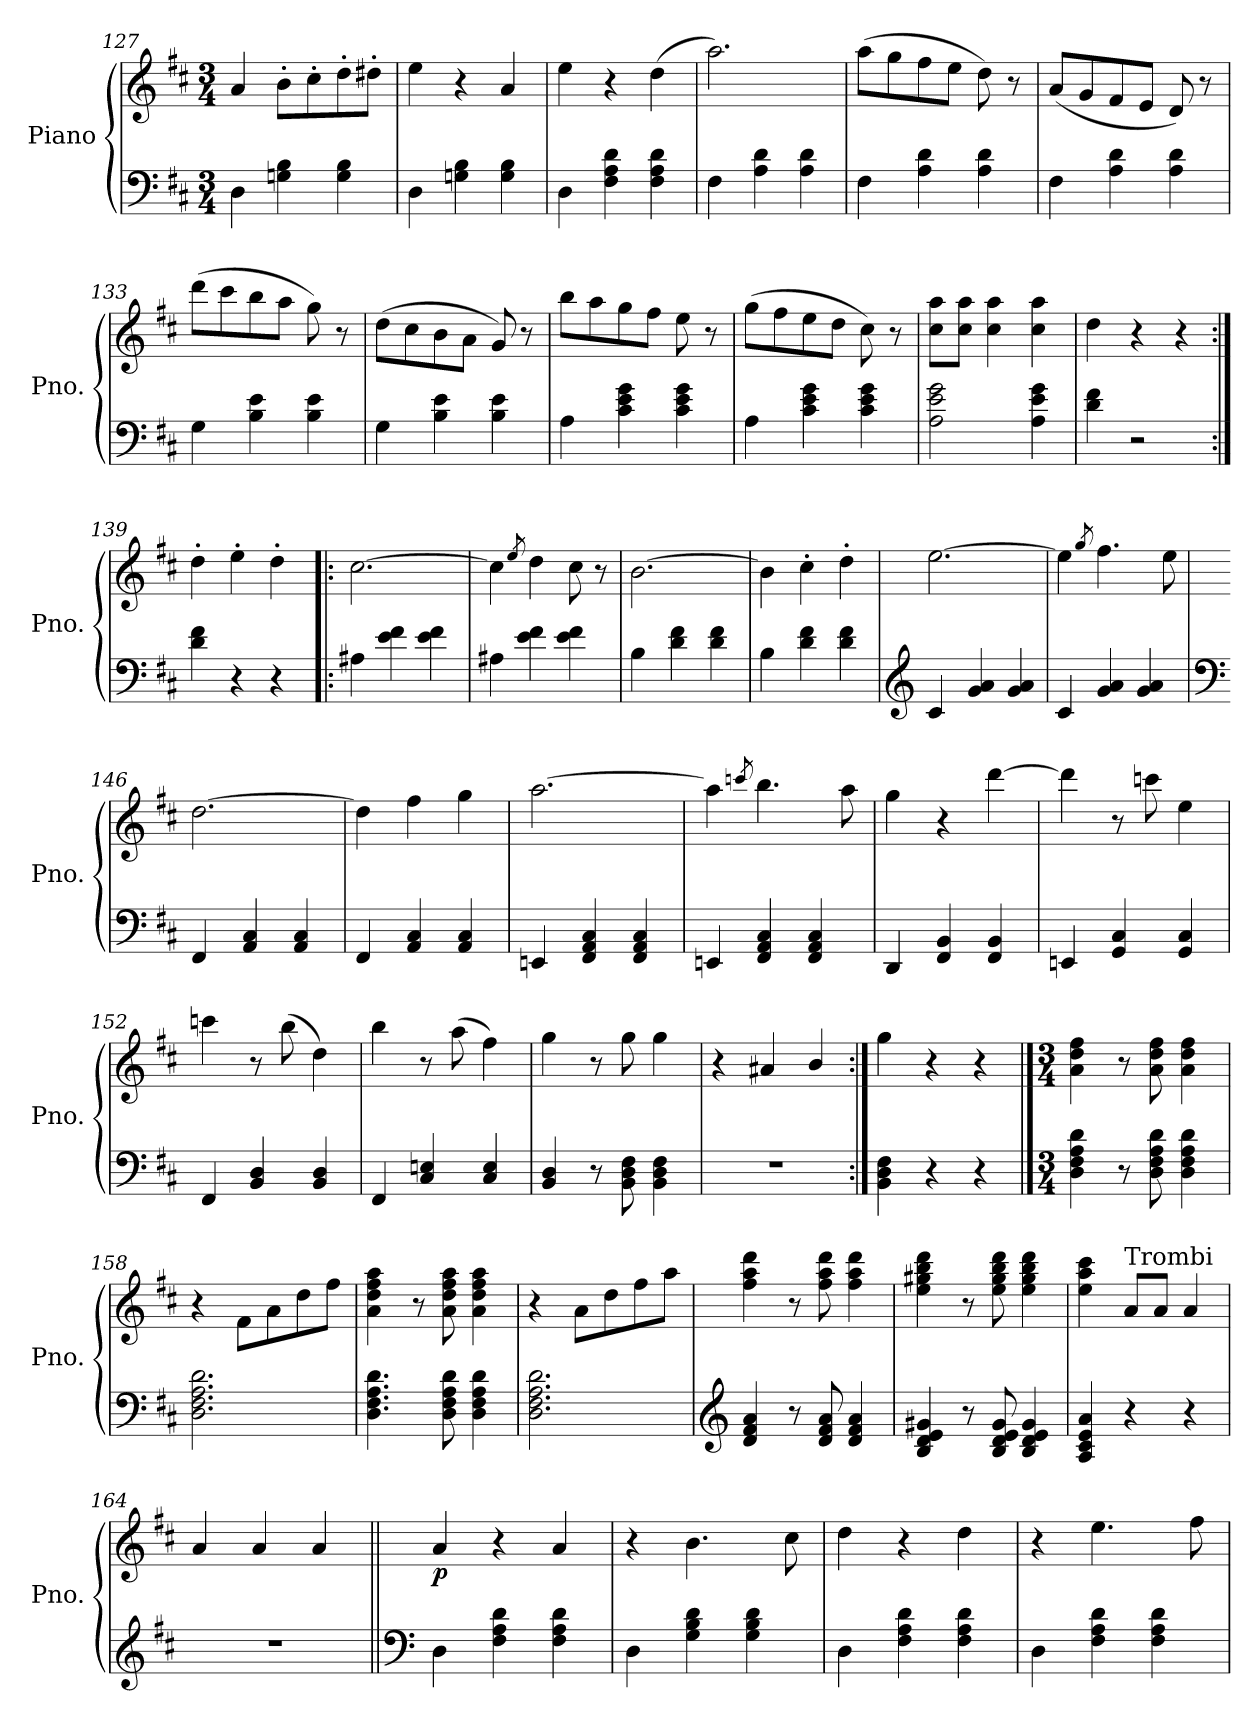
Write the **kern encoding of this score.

**kern	**kern	**dynam
*part1	*part1	*part1
*staff2	*staff1	*staff1/2
*I"Piano	*	*
*I'Pno.	*	*
*clefF4	*clefG2	*
*k[f#c#]	*k[f#c#]	*
*M3/4	*M3/4	*
=127	=127	=127
4D\	4a/	.
4Gn\ 4B\	8b'\L	.
.	8cc#'\	.
4G\ 4B\	8dd'\	.
.	8dd#X'\J	.
=128	=128	=128
4D\	4ee\	.
4Gn\ 4B\	4r	.
4G\ 4B\	4a/	.
=129	=129	=129
4D\	4ee\	.
4F#\ 4A\ 4d\	4r	.
4F#\ 4A\ 4d\	(>4dd\	.
=130	=130	=130
4F#\	2.aa\)	.
4A\ 4d\	.	.
4A\ 4d\	.	.
!!LO:LB:g=z
=131	=131	=131
4F#\	(>8aa\L	.
.	8gg\	.
4A\ 4d\	8ff#\	.
.	8ee\J	.
4A\ 4d\	8dd\)	.
.	8r	.
=132	=132	=132
4F#\	(<8a/L	.
.	8g/	.
4A\ 4d\	8f#/	.
.	8e/J	.
4A\ 4d\	8d/)	.
.	8r	.
=133	=133	=133
4G\	(>8ddd\L	.
.	8ccc#\	.
4B\ 4e\	8bb\	.
.	8aa\J	.
4B\ 4e\	8gg\)	.
.	8r	.
=134	=134	=134
4G\	(>8dd\L	.
.	8cc#\	.
4B\ 4e\	8b\	.
.	8a\J	.
4B\ 4e\	8g/)	.
.	8r	.
=135	=135	=135
4A\	8bb\L	.
.	8aa\	.
4c#\ 4e\ 4g\	8gg\	.
.	8ff#\J	.
4c#\ 4e\ 4g\	8ee\	.
.	8r	.
=136	=136	=136
4A\	(>8gg\L	.
.	8ff#\	.
4c#\ 4e\ 4g\	8ee\	.
.	8dd\J	.
4c#\ 4e\ 4g\	8cc#\)	.
.	8r	.
=137	=137	=137
2A\ 2e\ 2g\	8cc#\ 8aa\L	.
.	8cc#\ 8aa\J	.
.	4cc#\ 4aa\	.
4A\ 4e\ 4g\	4cc#\ 4aa\	.
=138	=138	=138
4d\ 4f#\	4dd\	.
2r	4r	.
.	4r	.
!!LO:LB:g=z
=139:|!	=139:|!	=139:|!
4d\ 4f#\	4dd'\	.
4r	4ee'\	.
4r	4dd'\	.
=140!|:	=140!|:	=140!|:
4A#X\	[2.cc#\	.
4e\ 4f#\	.	.
4e\ 4f#\	.	.
=141	=141	=141
4A#X\	4cc#\]	.
.	8qee/	.
4e\ 4f#\	4dd\	.
4e\ 4f#\	8cc#\	.
.	8r	.
=142	=142	=142
4B\	[2.b\	.
4d\ 4f#\	.	.
4d\ 4f#\	.	.
=143	=143	=143
4B\	4b\]	.
4d\ 4f#\	4cc#'\	.
4d\ 4f#\	4dd'\	.
=144	=144	=144
*clefG2	*	*
4c#/	[2.ee\	.
4g/ 4a/	.	.
4g/ 4a/	.	.
=145	=145	=145
4c#/	4ee\]	.
.	8qgg/	.
4g/ 4a/	4.ff#\	.
4g/ 4a/	.	.
.	8ee\	.
=146	=146	=146
*clefF4	*	*
4FF#/	[2.dd\	.
4AA/ 4C#/	.	.
4AA/ 4C#/	.	.
=147	=147	=147
4FF#/	4dd\]	.
4AA/ 4C#/	4ff#\	.
4AA/ 4C#/	4gg\	.
=148	=148	=148
4EEn/	[2.aa\	.
4FF#/ 4AA/ 4C#/	.	.
4FF#/ 4AA/ 4C#/	.	.
!!LO:LB:g=z
=149	=149	=149
4EEn/	4aa\]	.
.	8qcccn/	.
4FF#/ 4AA/ 4C#/	4.bb\	.
4FF#/ 4AA/ 4C#/	.	.
.	8aa\	.
=150	=150	=150
4DD/	4gg\	.
4FF#/ 4BB/	4r	.
4FF#/ 4BB/	[4ddd\	.
=151	=151	=151
4EEn/	4ddd\]	.
4GG/ 4C#/	8r	.
.	8cccn\	.
4GG/ 4C#/	4ee\	.
=152	=152	=152
4FF#/	4cccn\	.
4BB/ 4D/	8r	.
.	(>8bb\	.
4BB/ 4D/	4dd\)	.
=153	=153	=153
4FF#/	4bb\	.
4C#/ 4En/	8r	.
.	(>8aa\	.
4C#/ 4E/	4ff#\)	.
=154	=154	=154
4BB/ 4D/	4gg\	.
8r	8r	.
8BB\ 8D\ 8F#\	8gg\	.
4BB\ 4D\ 4F#\	4gg\	.
=155	=155	=155
2.r	4r	.
.	4a#X/	.
.	4b/	.
=156:|!	=156:|!	=156:|!
4BB\ 4D\ 4F#\	4gg\	.
4r	4r	.
4r	4r	.
!!LO:LB:g=z
==157	==157	==157
*M3/4	*M3/4	*
4D\ 4F#\ 4A\ 4d\	4a\ 4dd\ 4ff#\	.
8r	8r	.
8D\ 8F#\ 8A\ 8d\	8a\ 8dd\ 8ff#\	.
4D\ 4F#\ 4A\ 4d\	4a\ 4dd\ 4ff#\	.
=158	=158	=158
2.D\ 2.F#\ 2.A\ 2.d\	4r	.
.	8f#\L	.
.	8a\	.
.	8dd\	.
.	8ff#\J	.
=159	=159	=159
4.D\ 4.F#\ 4.A\ 4.d\	4a\ 4dd\ 4ff#\ 4aa\	.
.	8r	.
8D\ 8F#\ 8A\ 8d\	8a\ 8dd\ 8ff#\ 8aa\	.
4D\ 4F#\ 4A\ 4d\	4a\ 4dd\ 4ff#\ 4aa\	.
=160	=160	=160
2.D\ 2.F#\ 2.A\ 2.d\	4r	.
.	8a\L	.
.	8dd\	.
.	8ff#\	.
.	8aa\J	.
=161	=161	=161
*clefG2	*	*
4d/ 4f#/ 4a/	4ff#\ 4aa\ 4ddd\	.
8r	8r	.
8d/ 8f#/ 8a/	8ff#\ 8aa\ 8ddd\	.
4d/ 4f#/ 4a/	4ff#\ 4aa\ 4ddd\	.
=162	=162	=162
4B/ 4d/ 4e/ 4g#X/	4ee\ 4gg#X\ 4bb\ 4ddd\	.
8r	8r	.
8B/ 8d/ 8e/ 8g#/	8ee\ 8gg#\ 8bb\ 8ddd\	.
4B/ 4d/ 4e/ 4g#/	4ee\ 4gg#\ 4bb\ 4ddd\	.
=163	=163	=163
4A/ 4c#/ 4e/ 4a/	4ee\ 4aa\ 4ccc#\	.
!	!LO:TX:a:t=Trombi	!
4r	8a/L	.
.	8a/J	.
4r	4a/	.
=164	=164	=164
2.r	4a/	.
.	4a/	.
.	4a/	.
=165||	=165||	=165||
*clefF4	*	*
!	!	!LO:DY:b
4D\	4a/	p
4F#\ 4A\ 4d\	4r	.
4F#\ 4A\ 4d\	4a/	.
!!LO:LB:g=z
=166	=166	=166
4D\	4r	.
4G\ 4B\ 4d\	4.b\	.
4G\ 4B\ 4d\	.	.
.	8cc#\	.
=167	=167	=167
4D\	4dd\	.
4F#\ 4A\ 4d\	4r	.
4F#\ 4A\ 4d\	4dd\	.
=168	=168	=168
4D\	4r	.
4F#\ 4A\ 4d\	4.ee\	.
4F#\ 4A\ 4d\	.	.
.	8ff#\	.
=	=	=
*-	*-	*-
